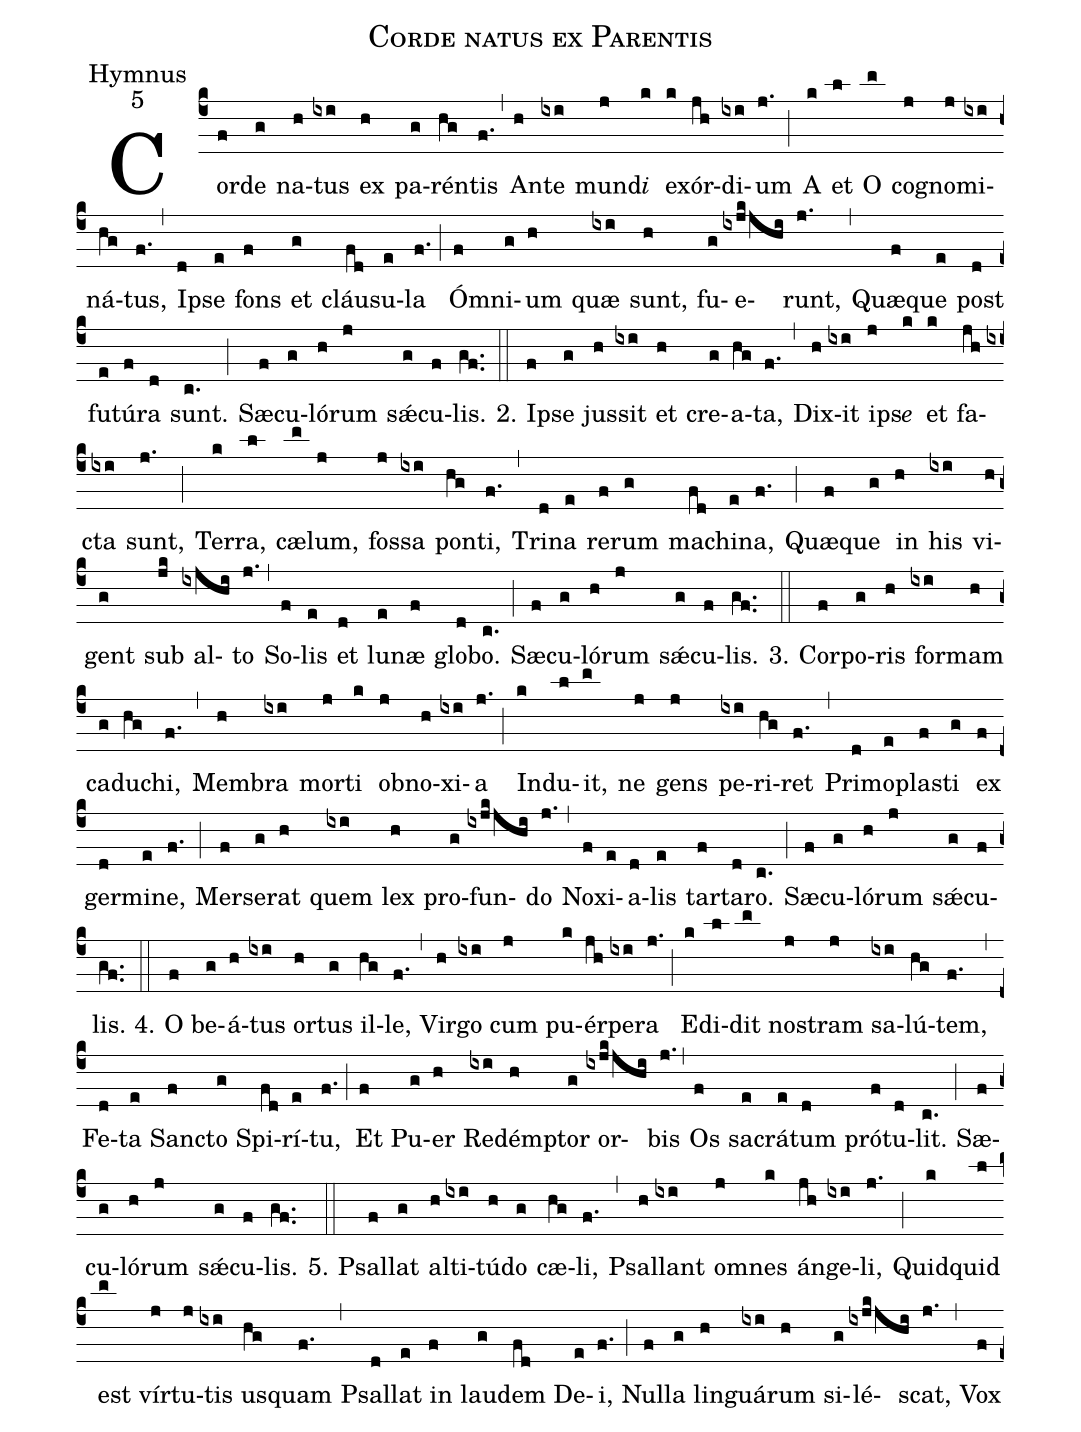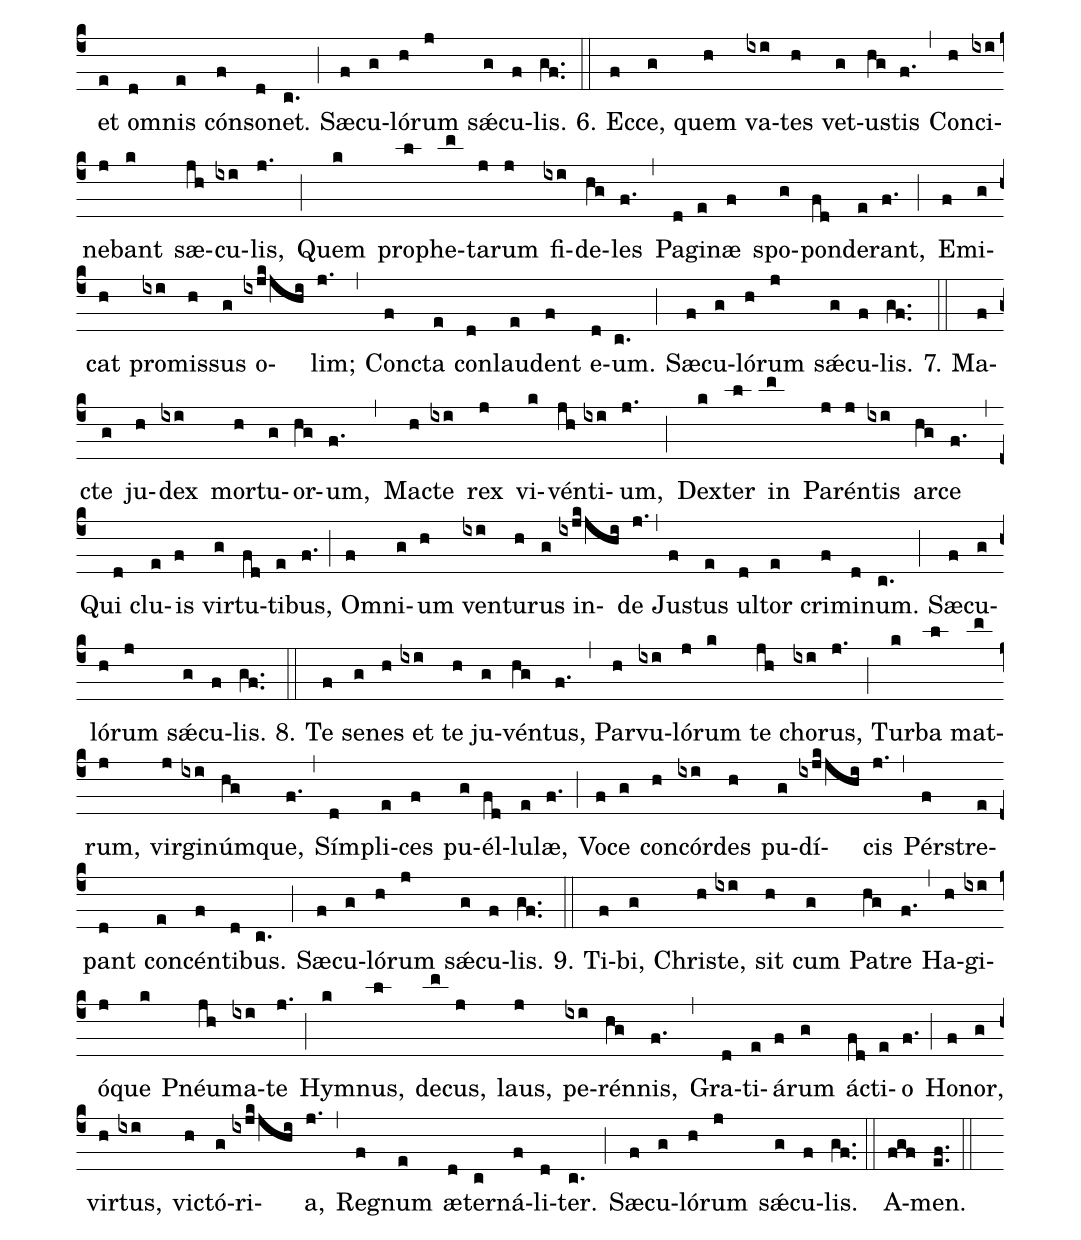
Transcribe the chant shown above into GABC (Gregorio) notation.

name:Corde natus ex Parentis;
office-part:Hymnus;
mode:5;
%%
(c4) Cor(f)de(g) na(h)tus(ixi) ex(h) pa(g)rén(hg)tis(f.) (,) An(h)te(ixi) mun(j)d<i>i</i>(k) ex(k)ór(jh)di(ixi)um(j.) (;) A(k) et(l) O(m) co(j)gno(j)mi(ixi)ná(hg)tus,(f.) (,) I(d)pse(e) fons(f) et(g) cláu(fd)su(e)la(f.) (;) Ó(f)mni(g)um(h) quæ(ixi) sunt,(h) fu(g)e(ixjk/jhi)runt,(j.) (,) Quæ(f)que(e) post(d) fu(e)tú(f)ra(d) sunt.(c.) (;) Sæ(f)cu(g)ló(h)rum(j) sǽ(g)cu(f)lis.(gf..) (::)

2. I(f)pse(g) jus(h)sit(ixi) et(h) cre(g)a(hg)ta,(f.) (,) Dix(h)it(ixi) i(j)ps<i>e</i>(k) et(k) fa(jh)cta(ixi) sunt,(j.) (;) Ter(k)ra,(l) cæ(m)lum,(j) fos(j)sa(ixi) pon(hg)ti,(f.) (,) Tri(d)na(e) re(f)rum(g) ma(fd)chi(e)na,(f.) (;) Quæ(f)que(g) in(h) his(ixi) vi(h)gent(g) sub(jk) al(ixjhi)to(j.) (,) So(f)lis(e) et(d) lu(e)næ(f) glo(d)bo.(c.) (;) Sæ(f)cu(g)ló(h)rum(j) sǽ(g)cu(f)lis.(gf..) (::)

3. Cor(f)po(g)ris(h) for(ixi)mam(h) ca(g)du(hg)chi,(f.) (,) Mem(h)bra(ixi) mor(j)ti(k) ob(j)no(h)xi(ixi)a(j.) (;) In(k)du(l)it,(m) ne(j) gens(j) pe(ixi)ri(hg)ret(f.) (,) Pri(d)mo(e)pla(f)sti(g) ex(f) ger(d)mi(e)ne,(f.) (;) Mer(f)se(g)rat(h) quem(ixi) lex(h) pro(g)fun(ixjk/jhi)do(j.) (,) No(f)xi(e)a(d)lis(e) tar(f)ta(d)ro.(c.) (;) Sæ(f)cu(g)ló(h)rum(j) sǽ(g)cu(f)lis.(gf..) (::)

4. O(f) be(g)á(h)tus(ixi) or(h)tus(g) il(hg)le,(f.) (,) Vir(h)go(ixi) cum(j) pu(k)ér(jh)pe(ixi)ra(j.) (;) E(k)di(l)dit(m) no(j)stram(j) sa(ixi)lú(hg)tem,(f.) (,) Fe(d)ta(e) San(f)cto(g) Spi(fd)rí(e)tu,(f.) (;) Et(f) Pu(g)er(h) Red(ixi)ém(h)ptor(g) or(ixjk/jhi)bis(j.) (,) Os(f) sa(e)crá(e)tum(d) pró(f)tu(d)lit.(c.) (;) Sæ(f)cu(g)ló(h)rum(j) sǽ(g)cu(f)lis.(gf..) (::)

5. Psal(f)lat(g) al(h)ti(ixi)tú(h)do(g) cæ(hg)li,(f.) (,) Psal(h)lant(ixi) o(j)mnes(k) án(jh)ge(ixi)li,(j.) (;) Quid(k)quid(l) est(m) vír(j)tu(j)tis(ixi) us(hg)quam(f.) (,) Psal(d)lat(e) in(f) lau(g)dem(fd) De(e)i,(f.) (;) Nul(f)la(g) lin(h)guá(ixi)rum(h) si(g)lé(ixjk/jhi)scat,(j.) (,) Vox(f) et(e) o(d)mnis(e) cón(f)so(d)net.(c.) (;) Sæ(f)cu(g)ló(h)rum(j) sǽ(g)cu(f)lis.(gf..) (::)

6. Ec(f)ce,(g) quem(h) va(ixi)tes(h) vet(g)us(hg)tis(f.) (,) Con(h)ci(ixi)ne(j)bant(k) sæ(jh)cu(ixi)lis,(j.) (;) Quem(k) pro(l)phe(m)ta(j)rum(j) fi(ixi)de(hg)les(f.) (,) Pa(d)gi(e)næ(f) spo(g)pon(fd)de(e)rant,(f.) (;) E(f)mi(g)cat(h) pro(ixi)mis(h)sus(g) o(ixjk/jhi)lim;(j.) (,) Con(f)cta(e) con(d)lau(e)dent(f) e(d)um.(c.) (;) Sæ(f)cu(g)ló(h)rum(j) sǽ(g)cu(f)lis.(gf..) (::)

7. Ma(f)cte(g) ju(h)dex(ixi) mor(h)tu(g)or(hg)um,(f.) (,) Ma(h)cte(ixi) rex(j) vi(k)vén(jh)ti(ixi)um,(j.) (;) Dex(k)ter(l) in(m) Pa(j)rén(j)tis(ixi) ar(hg)ce(f.) (,) Qui(d) clu(e)is(f) vir(g)tu(fd)ti(e)bus,(f.) (;) O(f)mni(g)um(h) ven(ixi)tu(h)rus(g) in(ixjk/jhi)de(j.) (,) Ju(f)stus(e) ul(d)tor(e) cri(f)mi(d)num.(c.) (;) Sæ(f)cu(g)ló(h)rum(j) sǽ(g)cu(f)lis.(gf..) (::)

8. Te(f) se(g)nes(h) et(ixi) te(h) ju(g)vén(hg)tus,(f.) (,) Par(h)vu(ixi)ló(j)rum(k) te(jh) cho(ixi)rus,(j.) (;) Tur(k)ba(l) mat(m)rum,(j) vir(j)gi(ixi)núm(hg)que,(f.) (,) Sím(d)pli(e)ces(f) pu(g)él(fd)lu(e)læ,(f.) (;) Vo(f)ce(g) con(h)cór(ixi)des(h) pu(g)dí(ixjk/jhi)cis(j.) (,) Pér(f)stre(e)pant(d) con(e)cén(f)ti(d)bus.(c.) (;) Sæ(f)cu(g)ló(h)rum(j) sǽ(g)cu(f)lis.(gf..) (::)

9. Ti(f)bi,(g) Chris(h)te,(ixi) sit(h) cum(g) Pa(hg)tre(f.) (,) Ha(h)gi(ixi)ó(j)que(k) Pnéu(jh)ma(ixi)te(j.) (;) Hy(k)mnus,(l) de(m)cus,(j) laus,(j) pe(ixi)rén(hg)nis,(f.) (,) Gra(d)ti(e)á(f)rum(g) á(fd)cti(e)o(f.) (;) Ho(f)nor,(g) vir(h)tus,(ixi) vi(h)ctó(g)ri(ixjk/jhi)a,(j.) (,) Re(f)gnum(e) æ(d)ter(c)ná(f)li(d)ter.(c.) (;) Sæ(f)cu(g)ló(h)rum(j) sǽ(g)cu(f)lis.(gf..) (::) A(fgf)men.(e.f.) (::)
